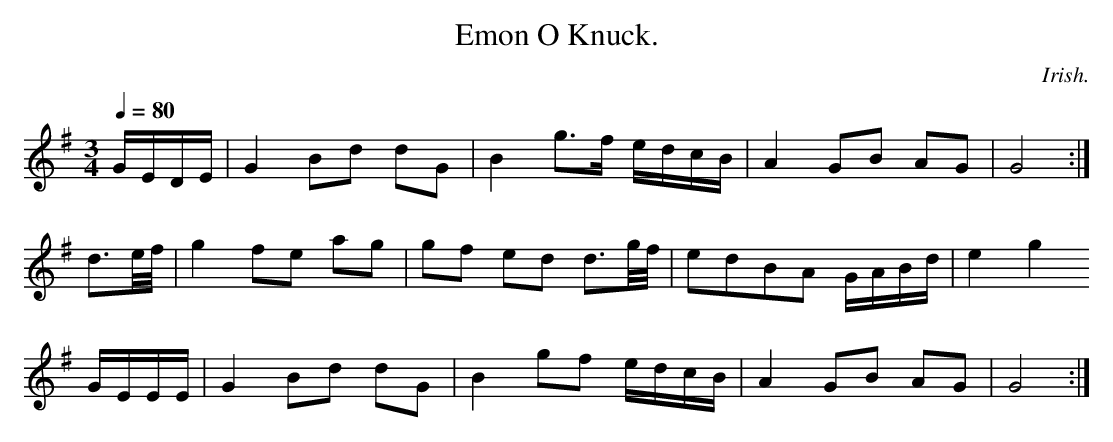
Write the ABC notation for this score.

X:1
T:Emon O Knuck.
C:Irish.
M:3/4
L:1/8
Q:1/4=80
K:G
G/E/D/E/ |G2 Bd dG|B2 g>f e/d/c/B/ |A2 GB AG      |G4 :|
d3/e//f//|g2 fe ag|gf ed  d3/g//f//|edBA G/A/B/d/|e2 g2
G/E/E/E/ |G2 Bd dG|B2 gf  e/d/c/B/ |A2 GB AG      |G4 :|
